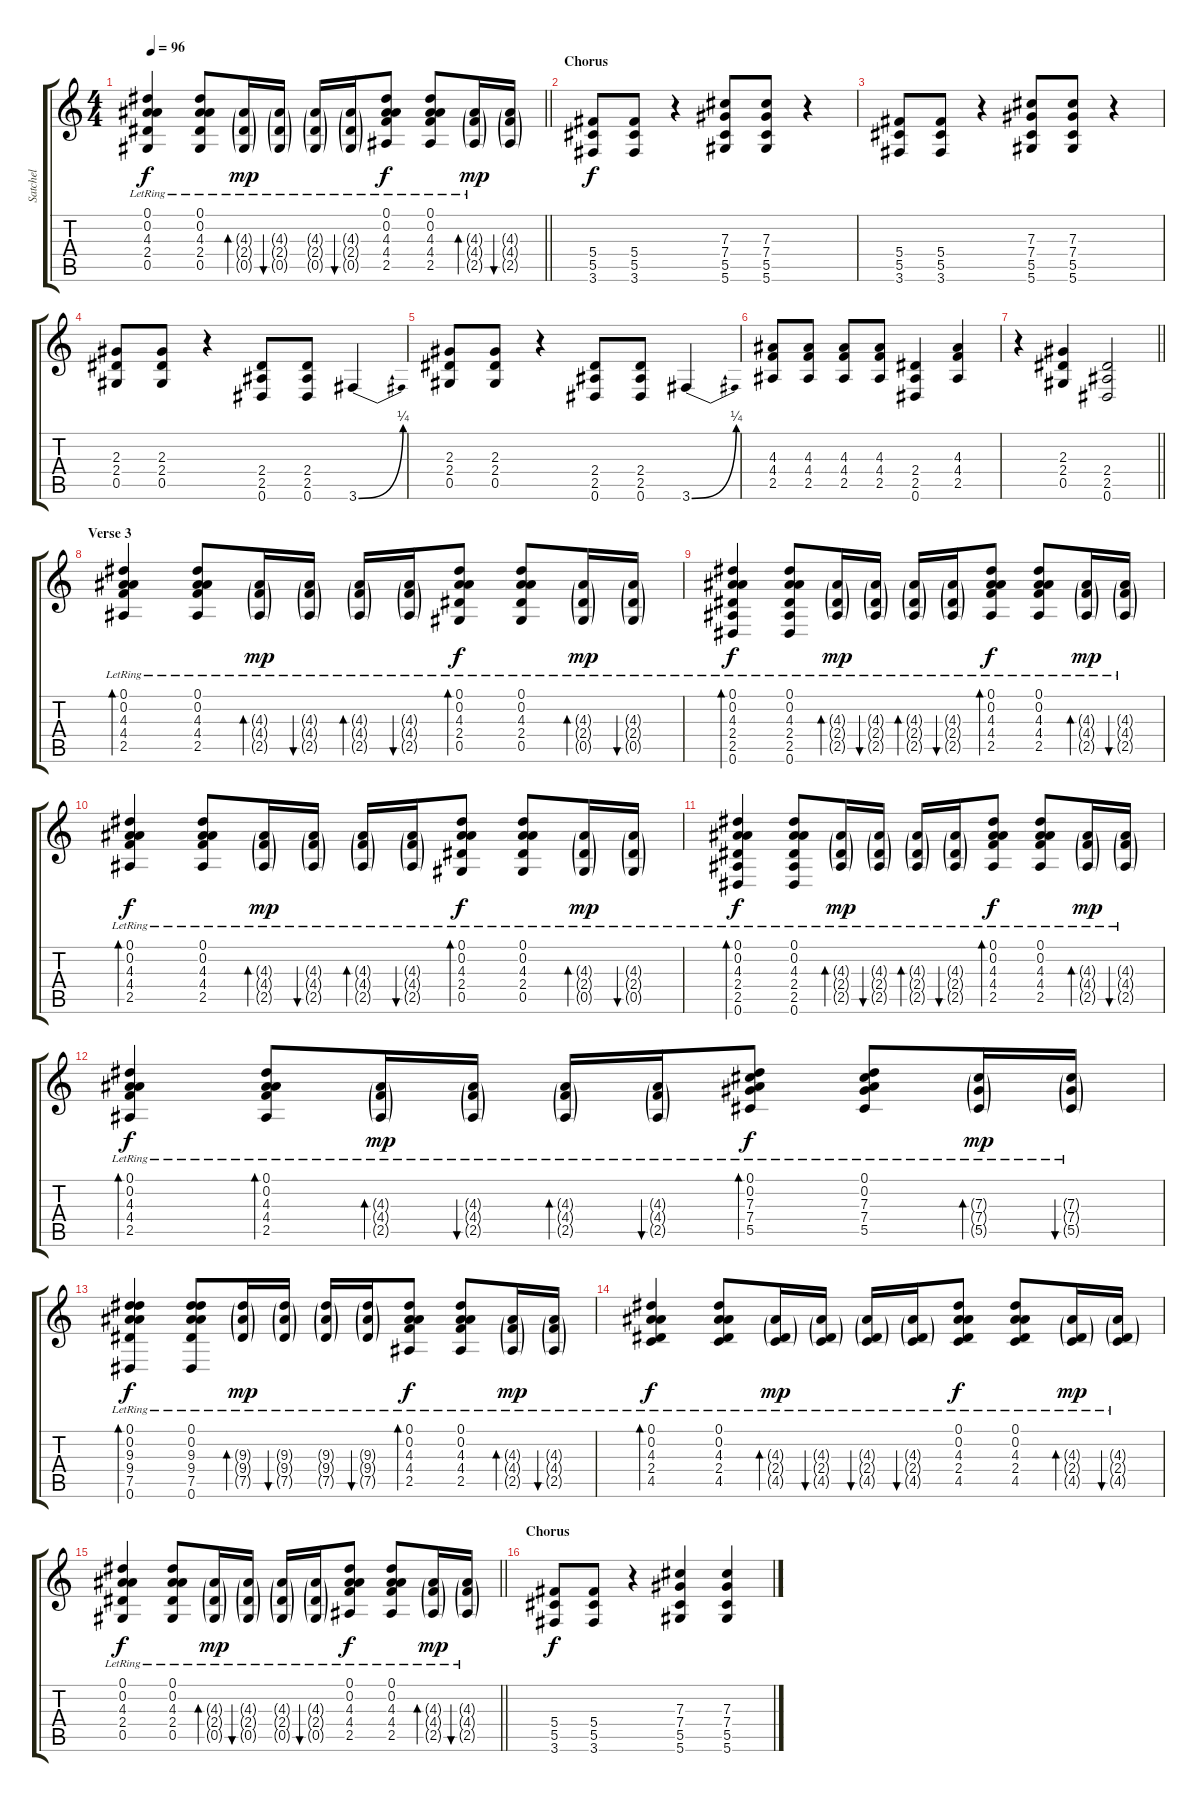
\track ("Satchel" "Satchel") {instrument acousticguitarsteel}
\staff {score tabs}
\tuning (Eb4 Bb3 Gb3 Db3 Ab2 Eb2) {hide}
\ts (4 4)
\tempo 96
\clef g2
\barLineRight lightlight
\ks c
(0.1{lr} 0.2{lr} 4.3{lr} 2.4{lr} 0.5{lr}).4{dy f} (0.1{lr} 0.2{lr} 4.3{lr} 2.4{lr} 0.5{lr}).8 (4.3{g lr} 2.4{g lr} 0.5{g lr}).16{bd 30 dy mp} (4.3{g lr} 2.4{g lr} 0.5{g lr}).16{bu 30} (4.3{g lr} 2.4{g lr} 0.5{g lr}).16 (4.3{g lr} 2.4{g lr} 0.5{g lr}).16{bu 30} (0.1{lr} 0.2{lr} 4.3{lr} 4.4{lr} 2.5{lr}).8{dy f} (0.1{lr} 0.2{lr} 4.3{lr} 4.4{lr} 2.5{lr}).8 (4.3{g lr} 4.4{g lr} 2.5{g lr}).16{bd 30 dy mp} (4.3{g} 4.4{g} 2.5{g}).16{bu 30} |
\section ("" "Chorus")
(5.4 5.5 3.6).8{dy f volume 14 instrument distortionguitar} (5.4 5.5 3.6).8 r.4 (7.3 7.4 5.5 5.6).8 (7.3 7.4 5.5 5.6).8 r.4 |
(5.4 5.5 3.6).8 (5.4 5.5 3.6).8 r.4 (7.3 7.4 5.5 5.6).8 (7.3 7.4 5.5 5.6).8 r.4 |
(2.3 2.4 0.5).8 (2.3 2.4 0.5).8 r.4 (2.4 2.5 0.6).8 (2.4 2.5 0.6).8 3.6{be (bend 0 0 60 1)}.4 |
(2.3 2.4 0.5).8 (2.3 2.4 0.5).8 r.4 (2.4 2.5 0.6).8 (2.4 2.5 0.6).8 3.6{be (bend 0 0 60 1)}.4 |
(4.3 4.4 2.5).8 (4.3 4.4 2.5).8 (4.3 4.4 2.5).8 (4.3 4.4 2.5).8 (2.4 2.5 0.6).4 (4.3 4.4 2.5).4 |
\barLineRight lightlight
r.4 (2.3 2.4 0.5).4 (2.4 2.5 0.6).2 |
\section ("" "Verse 3")
(0.1{lr} 0.2{lr} 4.3{lr} 4.4{lr} 2.5{lr}).4{bd 30 volume 12 instrument acousticguitarsteel} (0.1{lr} 0.2{lr} 4.3{lr} 4.4{lr} 2.5{lr}).8 (4.3{g lr} 4.4{g lr} 2.5{g lr}).16{bd 30 dy mp} (4.3{g lr} 4.4{g lr} 2.5{g lr}).16{bu 30} (4.3{g lr} 4.4{g lr} 2.5{g lr}).16{bd 30} (4.3{g lr} 4.4{g lr} 2.5{g lr}).16{bu 30} (0.1{lr} 0.2{lr} 4.3{lr} 2.4{lr} 0.5{lr}).8{bd 30 dy f} (0.1{lr} 0.2{lr} 4.3{lr} 2.4{lr} 0.5{lr}).8 (4.3{g lr} 2.4{g lr} 0.5{g lr}).16{bd 30 dy mp} (4.3{g lr} 2.4{g lr} 0.5{g lr}).16{bu 30} |
(0.1{lr} 0.2{lr} 4.3{lr} 2.4{lr} 2.5{lr} 0.6{lr}).4{bd 30 dy f} (0.1{lr} 0.2{lr} 4.3{lr} 2.4{lr} 2.5{lr} 0.6{lr}).8 (4.3{g lr} 2.4{g lr} 2.5{g lr}).16{bd 30 dy mp} (4.3{g lr} 2.4{g lr} 2.5{g lr}).16{bu 30} (4.3{g lr} 2.4{g lr} 2.5{g lr}).16{bd 30} (4.3{g lr} 2.4{g lr} 2.5{g lr}).16{bu 30} (0.1{lr} 0.2{lr} 4.3{lr} 4.4{lr} 2.5{lr}).8{bd 30 dy f} (0.1{lr} 0.2{lr} 4.3{lr} 4.4{lr} 2.5{lr}).8 (4.3{g lr} 4.4{g lr} 2.5{g lr}).16{bd 30 dy mp} (4.3{g lr} 4.4{g lr} 2.5{g lr}).16{bu 30} |
(0.1{lr} 0.2{lr} 4.3{lr} 4.4{lr} 2.5{lr}).4{bd 30 dy f} (0.1{lr} 0.2{lr} 4.3{lr} 4.4{lr} 2.5{lr}).8 (4.3{g lr} 4.4{g lr} 2.5{g lr}).16{bd 30 dy mp} (4.3{g lr} 4.4{g lr} 2.5{g lr}).16{bu 30} (4.3{g lr} 4.4{g lr} 2.5{g lr}).16{bd 30} (4.3{g lr} 4.4{g lr} 2.5{g lr}).16{bu 30} (0.1{lr} 0.2{lr} 4.3{lr} 2.4{lr} 0.5{lr}).8{bd 30 dy f} (0.1{lr} 0.2{lr} 4.3{lr} 2.4{lr} 0.5{lr}).8 (4.3{g lr} 2.4{g lr} 0.5{g lr}).16{bd 30 dy mp} (4.3{g lr} 2.4{g lr} 0.5{g lr}).16{bu 30} |
(0.1{lr} 0.2{lr} 4.3{lr} 2.4{lr} 2.5{lr} 0.6{lr}).4{bd 30 dy f} (0.1{lr} 0.2{lr} 4.3{lr} 2.4{lr} 2.5{lr} 0.6{lr}).8 (4.3{g lr} 2.4{g lr} 2.5{g lr}).16{bd 30 dy mp} (4.3{g lr} 2.4{g lr} 2.5{g lr}).16{bu 30} (4.3{g lr} 2.4{g lr} 2.5{g lr}).16{bd 30} (4.3{g lr} 2.4{g lr} 2.5{g lr}).16{bu 30} (0.1{lr} 0.2{lr} 4.3{lr} 4.4{lr} 2.5{lr}).8{bd 30 dy f} (0.1{lr} 0.2{lr} 4.3{lr} 4.4{lr} 2.5{lr}).8 (4.3{g lr} 4.4{g lr} 2.5{g lr}).16{bd 30 dy mp} (4.3{g lr} 4.4{g lr} 2.5{g lr}).16{bu 30} |
(0.1{lr} 0.2{lr} 4.3{lr} 4.4{lr} 2.5{lr}).4{bd 30 dy f} (0.1{lr} 0.2{lr} 4.3{lr} 4.4{lr} 2.5{lr}).8{bd 30} (4.3{g lr} 4.4{g lr} 2.5{g lr}).16{bd 30 dy mp} (4.3{g lr} 4.4{g lr} 2.5{g lr}).16{bu 30} (4.3{g lr} 4.4{g lr} 2.5{g lr}).16{bd 30} (4.3{g lr} 4.4{g lr} 2.5{g lr}).16{bu 30} (0.1{lr} 0.2{lr} 7.3{lr} 7.4{lr} 5.5{lr}).8{bd 30 dy f} (0.1{lr} 0.2{lr} 7.3{lr} 7.4{lr} 5.5{lr}).8 (7.3{g lr} 7.4{g lr} 5.5{g lr}).16{bd 30 dy mp} (7.3{g lr} 7.4{g lr} 5.5{g lr}).16{bu 30} |
(0.1{lr} 0.2{lr} 9.3{lr} 9.4{lr} 7.5{lr} 0.6{lr}).4{bd 30 dy f} (0.1{lr} 0.2{lr} 9.3{lr} 9.4{lr} 7.5{lr} 0.6{lr}).8 (9.3{g lr} 9.4{g lr} 7.5{g lr}).16{bd 30 dy mp} (9.3{g lr} 9.4{g lr} 7.5{g lr}).16{bu 30} (9.3{g lr} 9.4{g lr} 7.5{g lr}).16 (9.3{g lr} 9.4{g lr} 7.5{g lr}).16{bu 30} (0.1{lr} 0.2{lr} 4.3{lr} 4.4{lr} 2.5{lr}).8{bd 30 dy f} (0.1{lr} 0.2{lr} 4.3{lr} 4.4{lr} 2.5{lr}).8 (4.3{g lr} 4.4{g lr} 2.5{g lr}).16{bd 30 dy mp} (4.3{g lr} 4.4{g lr} 2.5{g lr}).16{bu 30} |
(0.1{lr} 0.2{lr} 4.3{lr} 2.4{lr} 4.5{lr}).4{bd 30 dy f} (0.1{lr} 0.2{lr} 4.3{lr} 2.4{lr} 4.5{lr}).8 (4.3{g lr} 2.4{g lr} 4.5{g lr}).16{bd 30 dy mp} (4.3{g lr} 2.4{g lr} 4.5{g lr}).16{bu 30} (4.3{g lr} 2.4{g lr} 4.5{g lr}).16{bu 30} (4.3{g lr} 2.4{g lr} 4.5{g lr}).16{bu 30} (0.1{lr} 0.2{lr} 4.3{lr} 2.4{lr} 4.5{lr}).8{dy f} (0.1{lr} 0.2{lr} 4.3{lr} 2.4{lr} 4.5{lr}).8 (4.3{g lr} 2.4{g lr} 4.5{g lr}).16{bd 30 dy mp} (4.3{g lr} 2.4{g lr} 4.5{g lr}).16{bu 30} |
\barLineRight lightlight
(0.1{lr} 0.2{lr} 4.3{lr} 2.4{lr} 0.5{lr}).4{dy f} (0.1{lr} 0.2{lr} 4.3{lr} 2.4{lr} 0.5{lr}).8 (4.3{g lr} 2.4{g lr} 0.5{g lr}).16{bd 30 dy mp} (4.3{g lr} 2.4{g lr} 0.5{g lr}).16{bu 30} (4.3{g lr} 2.4{g lr} 0.5{g lr}).16 (4.3{g lr} 2.4{g lr} 0.5{g lr}).16{bu 30} (0.1{lr} 0.2{lr} 4.3{lr} 4.4{lr} 2.5{lr}).8{dy f} (0.1{lr} 0.2{lr} 4.3{lr} 4.4{lr} 2.5{lr}).8 (4.3{g lr} 4.4{g lr} 2.5{g lr}).16{bd 30 dy mp} (4.3{g lr} 4.4{g lr} 2.5{g lr}).16{bu 30} |
\section ("" "Chorus")
(5.4 5.5 3.6).8{dy f volume 14 instrument distortionguitar} (5.4 5.5 3.6).8 r.4 (7.3 7.4 5.5 5.6).4 (7.3 7.4 5.5 5.6).4
